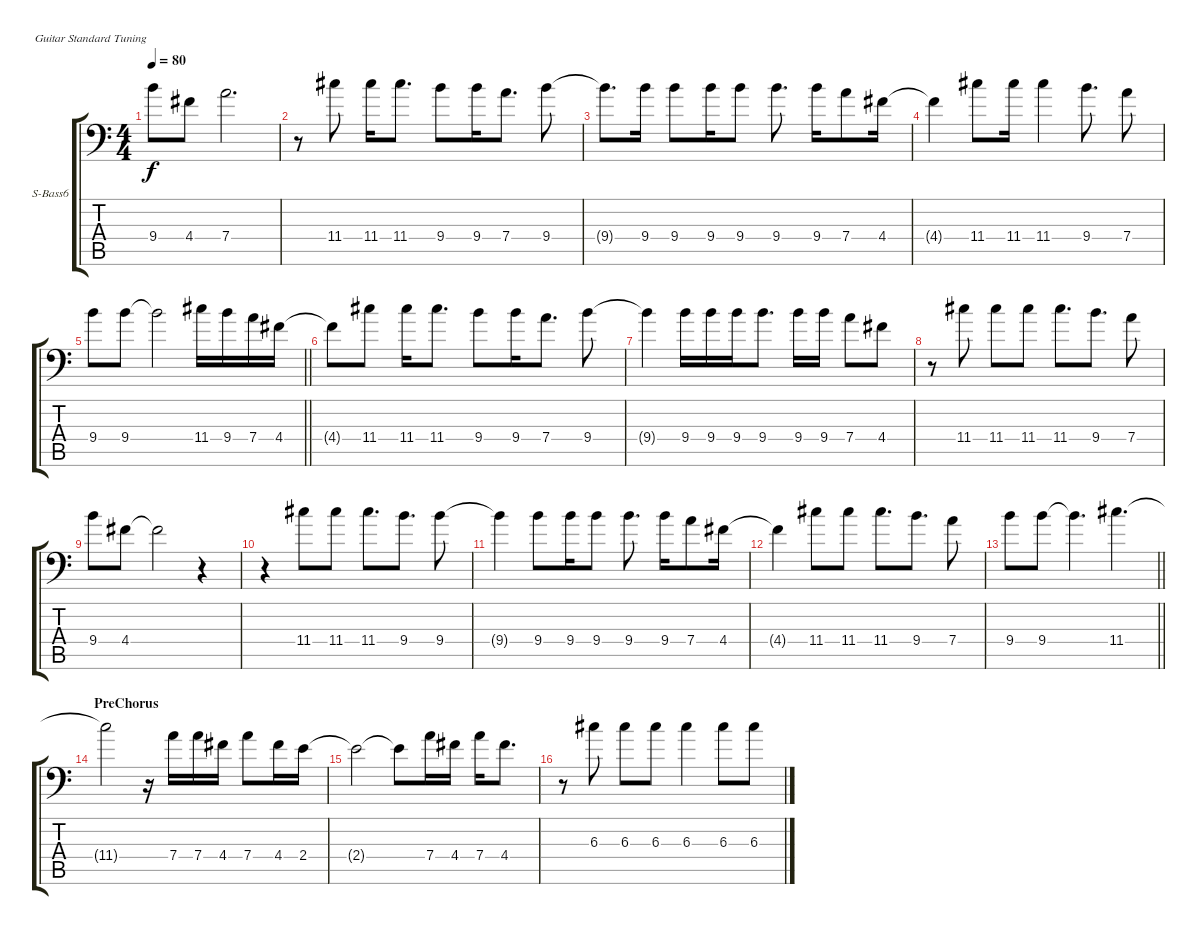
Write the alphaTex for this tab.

\bracketExtendMode groupsimilarinstruments
\firstSystemTrackNameOrientation horizontal
\otherSystemsTrackNameOrientation horizontal
\track ("Vocal" "S-Bass6") {instrument synthbass2}
\staff {score tabs}
\tuning (E4 B3 G3 D3 A2 E2)
\ts (4 4)
\tempo 80
\clef f4
\ks c
9.4{t}.8{dy f} 4.4.8 7.4.2{d} |
r.8 11.4.8 11.4.16 11.4.8{d} 9.4.8 9.4.16 7.4.8{d} 9.4.8 |
9.4{t}.8{d} 9.4.16 9.4.8 9.4.16 9.4.8 9.4.8{d} 9.4.16 7.4.8 4.4.16 |
4.4{t}.4 11.4.8 11.4.16 11.4.4 9.4.8{d} 7.4.8 |
\barLineRight lightlight
9.4.8 9.4.8 9.4{t}.2 11.4.16 9.4.16 7.4.16 4.4.16 |
4.4{t}.8 11.4.8 11.4.16 11.4.8{d} 9.4.8 9.4.16 7.4.8{d} 9.4.8 |
9.4{t}.4 9.4.16 9.4.16 9.4.16 9.4.8{d} 9.4.16 9.4.16 7.4.8 4.4.8 |
r.8 11.4.8 11.4.8 11.4.8 11.4.8{d} 9.4.8{d} 7.4.8 |
9.4.8 4.4.8 4.4{t}.2 r.4 |
r.4 11.4.8 11.4.8 11.4.8{d} 9.4.8{d} 9.4.8 |
9.4{t}.4 9.4.8 9.4.16 9.4.8 9.4.8{d} 9.4.16 7.4.8 4.4.16 |
4.4{t}.4 11.4.8 11.4.8 11.4.8{d} 9.4.8{d} 7.4.8 |
\barLineRight lightlight
9.4.8 9.4.8 9.4{t}.4{d} 11.4.4{d} |
\section ("" "PreChorus")
11.4{t}.2 r.16 7.4.16 7.4.16 4.4.16 7.4.8 4.4.16 2.4.16 |
2.4{t}.2 2.4{t}.8 7.4.16 4.4.16 7.4.16 4.4.8{d} |
r.8 6.3.8 6.3.8 6.3.8 6.3.4 6.3.8 6.3.8
